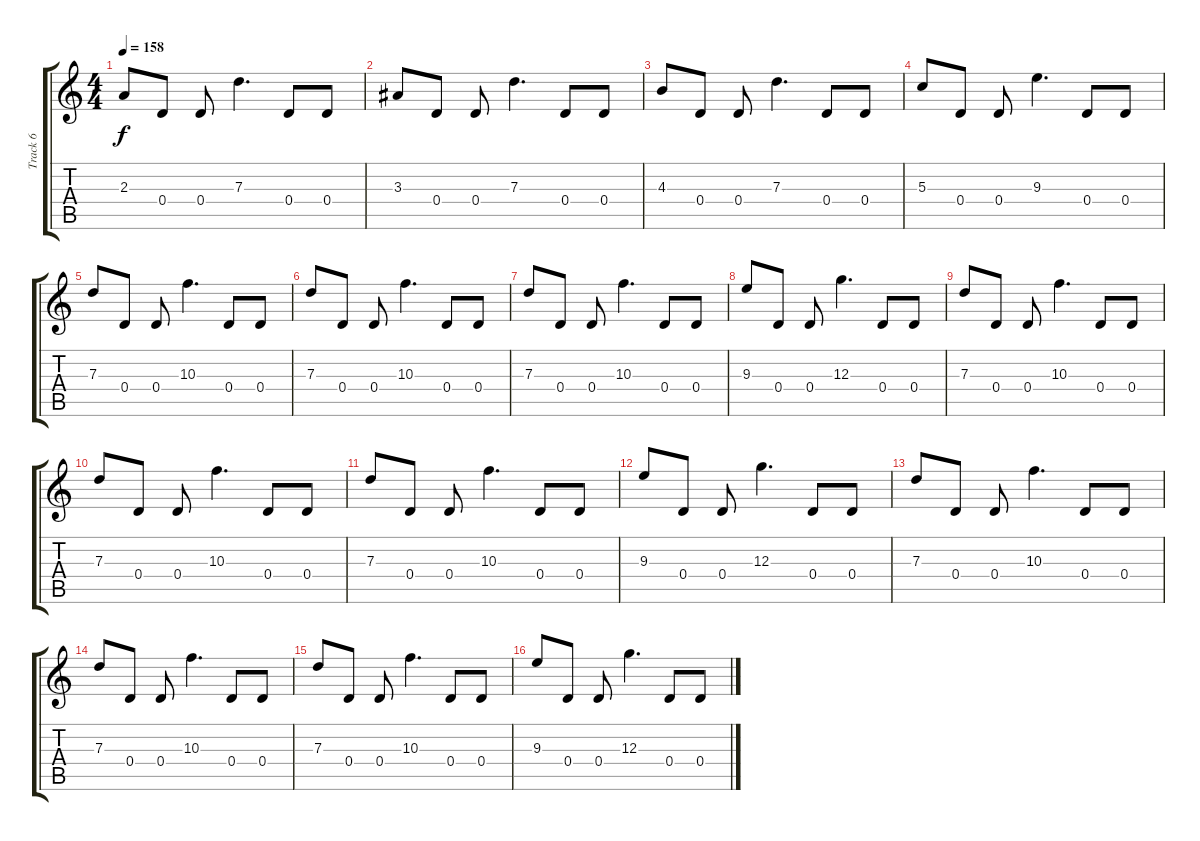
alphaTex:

\track ("Track 6" "Track 6") {instrument acousticguitarsteel}
\staff {score tabs}
\tuning (E4 B3 G3 D3 A2 E2) {hide}
\ts (4 4)
\tempo 158
\clef g2
\ks c
2.3.8{dy f} 0.4.8 0.4.8 7.3.4{d} 0.4.8 0.4.8 |
3.3.8 0.4.8 0.4.8 7.3.4{d} 0.4.8 0.4.8 |
4.3.8 0.4.8 0.4.8 7.3.4{d} 0.4.8 0.4.8 |
5.3.8 0.4.8 0.4.8 9.3.4{d} 0.4.8 0.4.8 |
7.3.8 0.4.8 0.4.8 10.3.4{d} 0.4.8 0.4.8 |
7.3.8 0.4.8 0.4.8 10.3.4{d} 0.4.8 0.4.8 |
7.3.8 0.4.8 0.4.8 10.3.4{d} 0.4.8 0.4.8 |
9.3.8 0.4.8 0.4.8 12.3.4{d} 0.4.8 0.4.8 |
7.3.8 0.4.8 0.4.8 10.3.4{d} 0.4.8 0.4.8 |
7.3.8 0.4.8 0.4.8 10.3.4{d} 0.4.8 0.4.8 |
7.3.8 0.4.8 0.4.8 10.3.4{d} 0.4.8 0.4.8 |
9.3.8 0.4.8 0.4.8 12.3.4{d} 0.4.8 0.4.8 |
7.3.8 0.4.8 0.4.8 10.3.4{d} 0.4.8 0.4.8 |
7.3.8 0.4.8 0.4.8 10.3.4{d} 0.4.8 0.4.8 |
7.3.8 0.4.8 0.4.8 10.3.4{d} 0.4.8 0.4.8 |
9.3.8 0.4.8 0.4.8 12.3.4{d} 0.4.8 0.4.8
